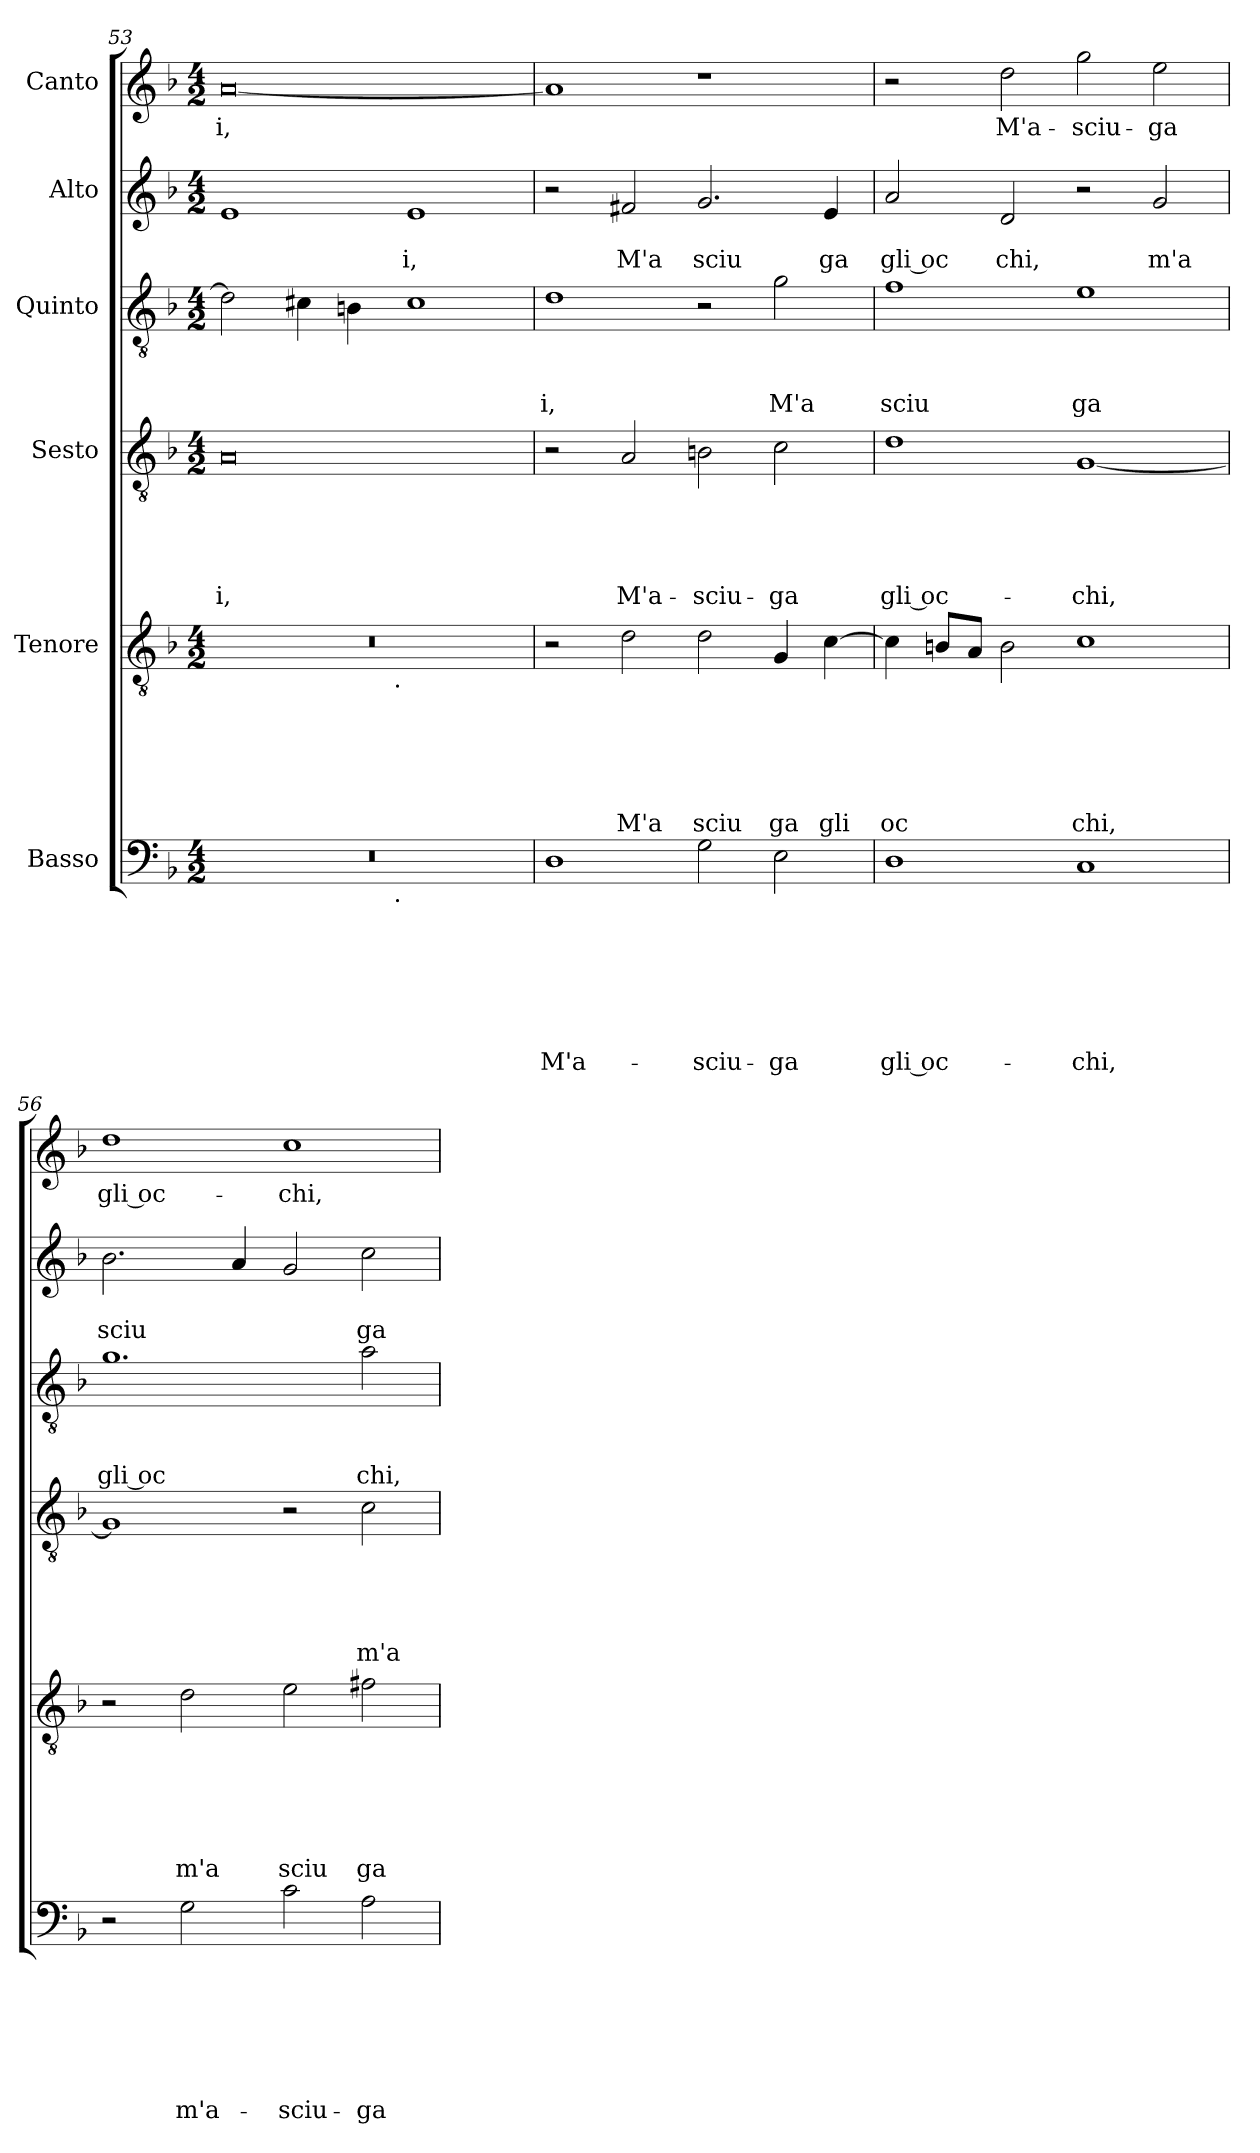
**kern	**text	**text	**text	**text	**text	**text	**text	**kern	**text	**text	**text	**text	**text	**text	**kern	**text	**text	**text	**text	**text	**kern	**text	**text	**text	**kern	**text	**text	**kern	**text
*part6	*part6	*part6	*part6	*part6	*part6	*part6	*part6	*part5	*part5	*part5	*part5	*part5	*part5	*part5	*part4	*part4	*part4	*part4	*part4	*part4	*part3	*part3	*part3	*part3	*part2	*part2	*part2	*part1	*part1
*staff6	*staff6	*staff6	*staff6	*staff6	*staff6	*staff6	*staff6	*staff5	*staff5	*staff5	*staff5	*staff5	*staff5	*staff5	*staff4	*staff4	*staff4	*staff4	*staff4	*staff4	*staff3	*staff3	*staff3	*staff3	*staff2	*staff2	*staff2	*staff1	*staff1
*I"Basso	*	*	*	*	*	*	*	*I"Tenore	*	*	*	*	*	*	*I"Sesto	*	*	*	*	*	*I"Quinto	*	*	*	*I"Alto	*	*	*I"Canto	*
*clefF4	*	*	*	*	*	*	*	*clefGv2	*	*	*	*	*	*	*clefGv2	*	*	*	*	*	*clefGv2	*	*	*	*clefG2	*	*	*clefG2	*
*ITrd-3c-5	*	*	*	*	*	*	*	*ITrd-3c-5	*	*	*	*	*	*	*	*	*	*	*	*	*ITrd-3c-5	*	*	*	*ITrd-3c-5	*	*	*ITrd-3c-5	*
*k[b-e-]	*	*	*	*	*	*	*	*k[b-e-]	*	*	*	*	*	*	*k[b-]	*	*	*	*	*	*k[b-e-]	*	*	*	*k[b-e-]	*	*	*k[b-e-]	*
*B-:	*	*	*	*	*	*	*	*B-:	*	*	*	*	*	*	*F:	*	*	*	*	*	*B-:	*	*	*	*B-:	*	*	*B-:	*
*M4/2	*	*	*	*	*	*	*	*M4/2	*	*	*	*	*	*	*M4/2	*	*	*	*	*	*M4/2	*	*	*	*M4/2	*	*	*M4/2	*
=53	=53	=53	=53	=53	=53	=53	=53	=53	=53	=53	=53	=53	=53	=53	=53	=53	=53	=53	=53	=53	=53	=53	=53	=53	=53	=53	=53	=53	=53
!	!	!	!	!	!	!	!	!	!	!	!	!	!	!	!	!	!	!	!	!LO:LY:b	!	!	!	!	!	!	!	!	!LO:LY:b:rj
*^	*	*	*	*	*	*	*	*^	*	*	*	*	*	*	*	*	*	*	*	*	*	*	*	*	*	*	*	*	*
0r	2ryy	.	.	.	.	.	.	.	0r	2ryy	.	.	.	.	.	.	0A	.	.	.	.	-i,	2g\]	.	.	.	1a	.	.	[<0dd	-i,
.	4...ryy	.	.	.	.	.	.	.	.	4...ryy	.	.	.	.	.	.	.	.	.	.	.	.	4f#X\	.	.	.	.	.	.	.	.
.	.	.	.	.	.	.	.	.	.	.	.	.	.	.	.	.	.	.	.	.	.	.	4en\	.	.	.	.	.	.	.	.
!	!	!	!	!	!	!	!	!	!	!LO:TX:b:t=.	!	!	!	!	!	!	!	!	!	!	!	!	!	!	!	!	!	!	!	!	!
!	!LO:TX:b:t=.	!	!	!	!	!	!	!	!	!	!	!	!	!	!	!	!	!	!	!	!	!	!	!	!	!	!	!	!	!	!
.	1ryy	.	.	.	.	.	.	.	.	1ryy	.	.	.	.	.	.	.	.	.	.	.	.	.	.	.	.	.	.	.	.	.
!	!	!	!	!	!	!	!	!	!	!	!	!	!	!	!	!	!	!	!	!	!	!	!	!	!	!	!	!	!LO:LY:b	!	!
.	.	.	.	.	.	.	.	.	.	.	.	.	.	.	.	.	.	.	.	.	.	.	1f#	.	.	.	1a	.	i,	.	.
.	32ryy	.	.	.	.	.	.	.	.	32ryy	.	.	.	.	.	.	.	.	.	.	.	.	.	.	.	.	.	.	.	.	.
=54	=54	=54	=54	=54	=54	=54	=54	=54	=54	=54	=54	=54	=54	=54	=54	=54	=54	=54	=54	=54	=54	=54	=54	=54	=54	=54	=54	=54	=54	=54	=54
!	!	!	!	!	!	!	!	!LO:LY:b	!	!	!	!	!	!	!	!	!	!	!	!	!	!	!	!	!	!LO:LY:b	!	!	!	!	!
*v	*v	*	*	*	*	*	*	*	*	*	*	*	*	*	*	*	*	*	*	*	*	*	*	*	*	*	*	*	*	*	*
*	*	*	*	*	*	*	*	*v	*v	*	*	*	*	*	*	*	*	*	*	*	*	*	*	*	*	*	*	*	*	*
1G	.	.	.	.	.	.	-M'a-	2r	.	.	.	.	.	.	2r	.	.	.	.	.	1g	.	.	i,	2r	.	.	1dd]	.
!	!	!	!	!	!	!	!	!	!	!	!	!	!	!LO:LY:b	!	!	!	!	!	!LO:LY:b	!	!	!	!	!	!	!LO:LY:b	!	!
.	.	.	.	.	.	.	.	2g\	.	.	.	.	.	-M'a	2A/	.	.	.	.	M'a-	.	.	.	.	2bn/	.	M'a	.	.
!	!	!	!	!	!	!	!LO:LY:b	!	!	!	!	!	!	!LO:LY:b	!	!	!	!	!	!LO:LY:b	!	!	!	!	!	!	!LO:LY:b	!	!
2c\	.	.	.	.	.	.	-sciu-	2g\	.	.	.	.	.	sciu	2Bn\	.	.	.	.	-sciu-	2r	.	.	.	2.cc/	.	sciu	1r	.
!	!	!	!	!	!	!	!LO:LY:b	!	!	!	!	!	!	!LO:LY:b	!	!	!	!	!	!LO:LY:b	!	!	!	!LO:LY:b	!	!	!	!	!
2A\	.	.	.	.	.	.	-ga	4c/	.	.	.	.	.	ga	2c\	.	.	.	.	-ga	2cc\	.	.	M'a	.	.	.	.	.
!	!	!	!	!	!	!	!	!	!	!	!	!	!	!LO:LY:b	!	!	!	!	!	!	!	!	!	!	!	!	!LO:LY:b	!	!
.	.	.	.	.	.	.	.	[>4f\	.	.	.	.	.	gli	.	.	.	.	.	.	.	.	.	.	4a/	.	ga	.	.
=55	=55	=55	=55	=55	=55	=55	=55	=55	=55	=55	=55	=55	=55	=55	=55	=55	=55	=55	=55	=55	=55	=55	=55	=55	=55	=55	=55	=55	=55
!	!	!	!	!	!	!	!LO:LY:b:rj	!	!	!	!	!	!	!LO:LY:b:rj	!	!	!	!	!	!LO:LY:b:rj	!	!	!	!LO:LY:b	!	!	!LO:LY:b:rj	!	!
1G	.	.	.	.	.	.	gli oc-	4f\]	.	.	.	.	.	oc	1d	.	.	.	.	gli oc-	1b-	.	.	sciu	2dd/	.	gli oc	2r	.
.	.	.	.	.	.	.	.	8en/L	.	.	.	.	.	.	.	.	.	.	.	.	.	.	.	.	.	.	.	.	.
.	.	.	.	.	.	.	.	8d/J	.	.	.	.	.	.	.	.	.	.	.	.	.	.	.	.	.	.	.	.	.
!	!	!	!	!	!	!	!	!	!	!	!	!	!	!	!	!	!	!	!	!	!	!	!	!	!	!	!LO:LY:b	!	!LO:LY:b
.	.	.	.	.	.	.	.	2e\	.	.	.	.	.	.	.	.	.	.	.	.	.	.	.	.	2g/	.	chi,	2gg\	M'a-
!	!	!	!	!	!	!	!LO:LY:b	!	!	!	!	!	!	!LO:LY:b	!	!	!	!	!	!LO:LY:b	!	!	!	!LO:LY:b	!	!	!	!	!LO:LY:b
1F	.	.	.	.	.	.	-chi,	1f	.	.	.	.	.	chi,	[<1G	.	.	.	.	-chi,	1a	.	.	ga	2r	.	.	2ccc\	-sciu-
!	!	!	!	!	!	!	!	!	!	!	!	!	!	!	!	!	!	!	!	!	!	!	!	!	!	!	!LO:LY:b	!	!LO:LY:b
.	.	.	.	.	.	.	.	.	.	.	.	.	.	.	.	.	.	.	.	.	.	.	.	.	2cc/	.	m'a	2aa\	-ga
=56	=56	=56	=56	=56	=56	=56	=56	=56	=56	=56	=56	=56	=56	=56	=56	=56	=56	=56	=56	=56	=56	=56	=56	=56	=56	=56	=56	=56	=56
!	!	!	!	!	!	!	!	!	!	!	!	!	!	!	!	!	!	!	!	!	!	!	!	!LO:LY:b:rj	!	!	!LO:LY:b	!	!LO:LY:b:rj
2r	.	.	.	.	.	.	.	2r	.	.	.	.	.	.	1G]	.	.	.	.	.	1.cc	.	.	gli oc	2.ee-\	.	sciu	1gg	gli oc-
!	!	!	!	!	!	!	!LO:LY:b	!	!	!	!	!	!	!LO:LY:b	!	!	!	!	!	!	!	!	!	!	!	!	!	!	!
2c\	.	.	.	.	.	.	m'a-	2g\	.	.	.	.	.	m'a	.	.	.	.	.	.	.	.	.	.	.	.	.	.	.
.	.	.	.	.	.	.	.	.	.	.	.	.	.	.	.	.	.	.	.	.	.	.	.	.	4dd/	.	.	.	.
!	!	!	!	!	!	!	!LO:LY:b	!	!	!	!	!	!	!LO:LY:b	!	!	!	!	!	!	!	!	!	!	!	!	!	!	!LO:LY:b
2f\	.	.	.	.	.	.	-sciu-	2a\	.	.	.	.	.	sciu	2r	.	.	.	.	.	.	.	.	.	2cc/	.	.	1ff	-chi,
!	!	!	!	!	!	!	!LO:LY:b	!	!	!	!	!	!	!LO:LY:b	!	!	!	!	!	!LO:LY:b	!	!	!	!LO:LY:b	!	!	!LO:LY:b	!	!
2d\	.	.	.	.	.	.	-ga	2bn\	.	.	.	.	.	ga	2c\	.	.	.	.	m'a-	2dd\	.	.	chi,	2ff\	.	ga	.	.
=	=	=	=	=	=	=	=	=	=	=	=	=	=	=	=	=	=	=	=	=	=	=	=	=	=	=	=	=	=
*-	*-	*-	*-	*-	*-	*-	*-	*-	*-	*-	*-	*-	*-	*-	*-	*-	*-	*-	*-	*-	*-	*-	*-	*-	*-	*-	*-	*-	*-
